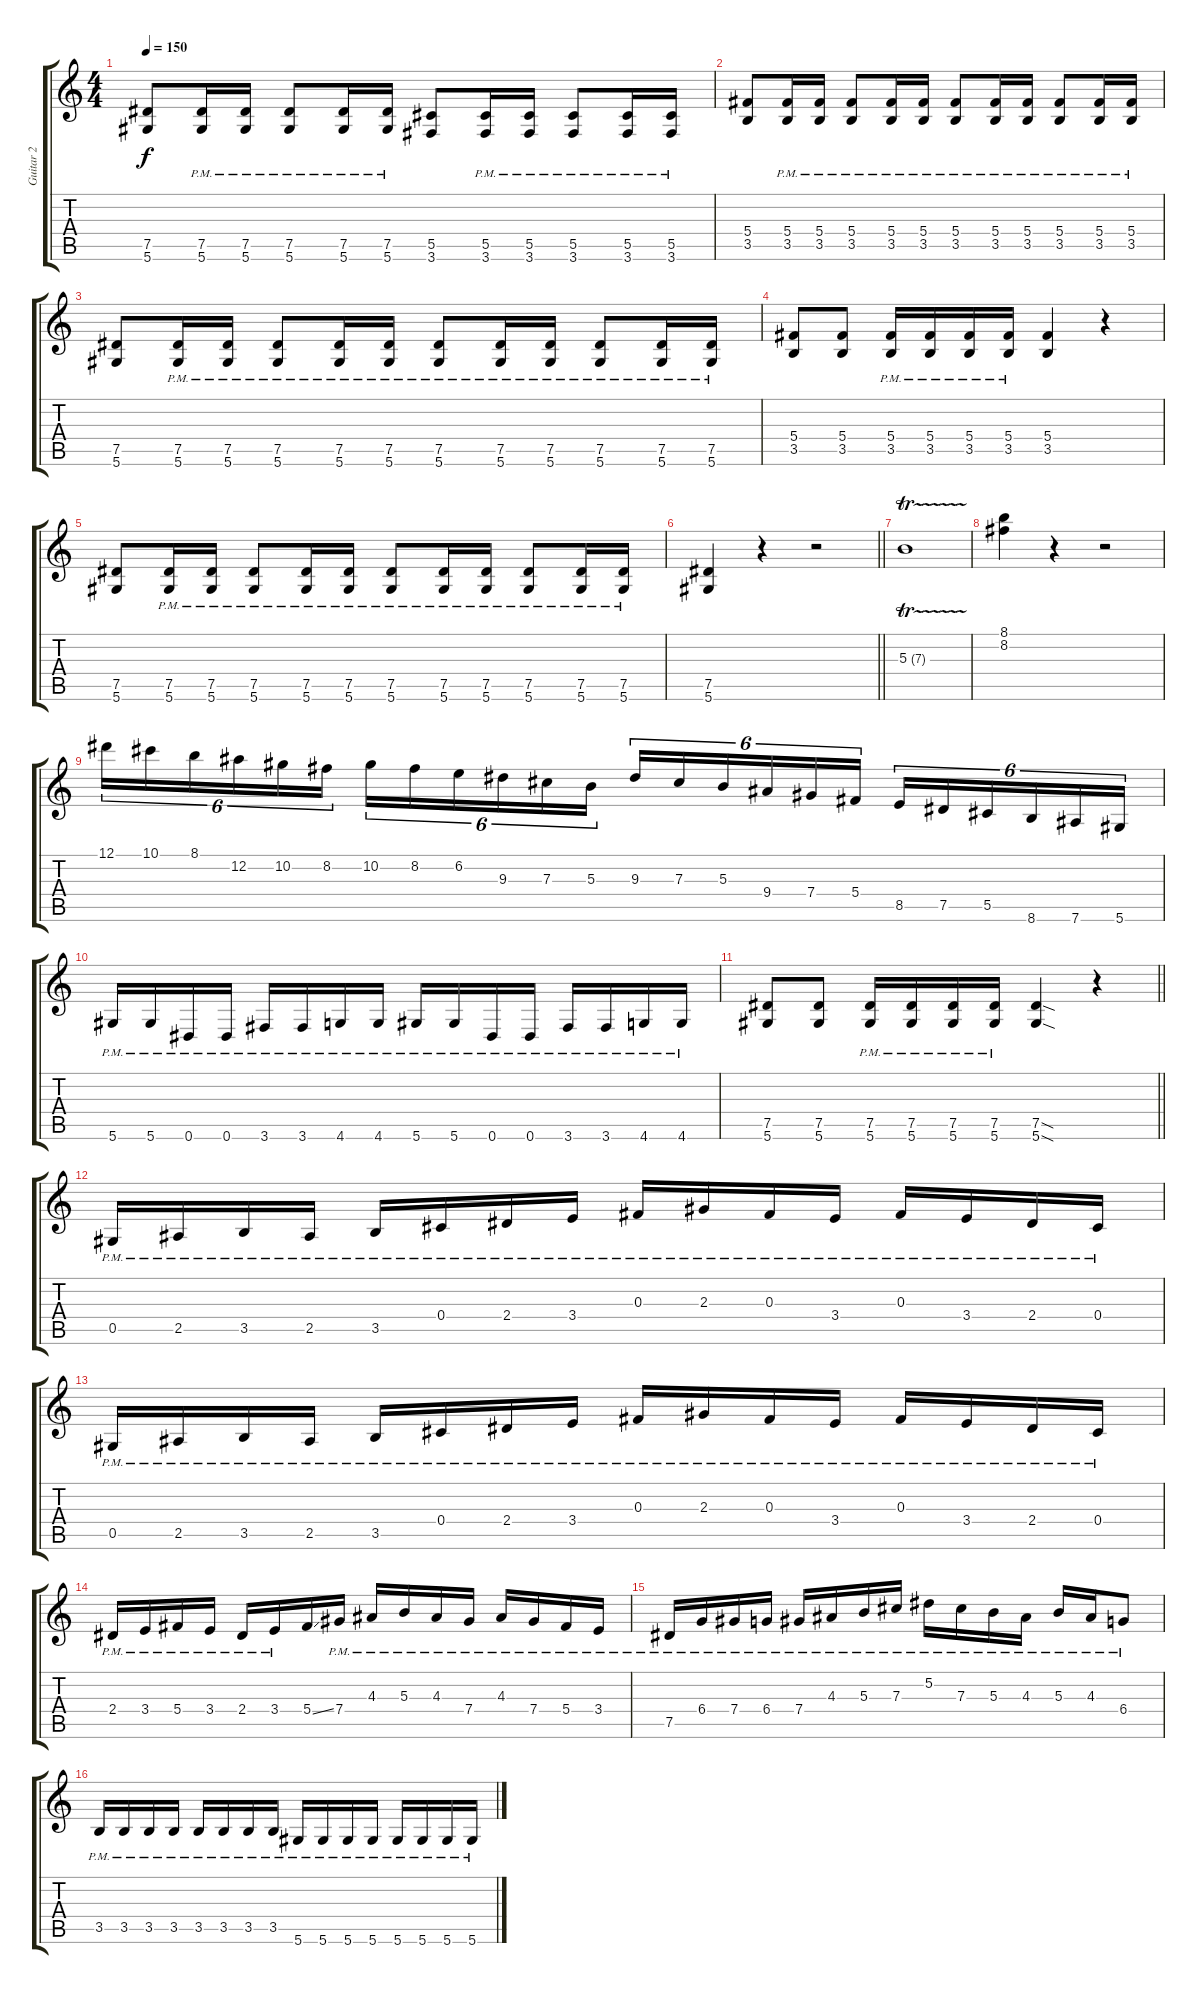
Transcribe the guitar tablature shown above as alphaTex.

\track ("Guitar 2" "Guitar 2") {instrument distortionguitar}
\staff {score tabs}
\tuning (Eb4 Bb3 Gb3 Db3 Ab2 Eb2) {hide}
\ts (4 4)
\tempo 150
\clef g2
\ks c
(7.5 5.6).8{dy f instrument distortionguitar} (7.5{pm} 5.6{pm}).16 (7.5{pm} 5.6{pm}).16 (7.5{pm} 5.6{pm}).8 (7.5{pm} 5.6{pm}).16 (7.5{pm} 5.6{pm}).16 (5.5 3.6).8 (5.5{pm} 3.6{pm}).16 (5.5{pm} 3.6{pm}).16 (5.5{pm} 3.6{pm}).8 (5.5{pm} 3.6{pm}).16 (5.5{pm} 3.6{pm}).16 |
(5.4 3.5).8 (5.4{pm} 3.5{pm}).16 (5.4{pm} 3.5{pm}).16 (5.4{pm} 3.5{pm}).8 (5.4{pm} 3.5{pm}).16 (5.4{pm} 3.5{pm}).16 (5.4{pm} 3.5{pm}).8 (5.4{pm} 3.5{pm}).16 (5.4{pm} 3.5{pm}).16 (5.4{pm} 3.5{pm}).8 (5.4{pm} 3.5{pm}).16 (5.4{pm} 3.5{pm}).16 |
(7.5 5.6).8 (7.5{pm} 5.6{pm}).16 (7.5{pm} 5.6{pm}).16 (7.5{pm} 5.6{pm}).8 (7.5{pm} 5.6{pm}).16 (7.5{pm} 5.6{pm}).16 (7.5{pm} 5.6{pm}).8 (7.5{pm} 5.6{pm}).16 (7.5{pm} 5.6{pm}).16 (7.5{pm} 5.6{pm}).8 (7.5{pm} 5.6{pm}).16 (7.5{pm} 5.6{pm}).16 |
(5.4 3.5).8 (5.4 3.5).8 (5.4{pm} 3.5{pm}).16 (5.4{pm} 3.5{pm}).16 (5.4{pm} 3.5{pm}).16 (5.4{pm} 3.5{pm}).16 (5.4 3.5).4 r.4 |
(7.5 5.6).8 (7.5{pm} 5.6{pm}).16 (7.5{pm} 5.6{pm}).16 (7.5{pm} 5.6{pm}).8 (7.5{pm} 5.6{pm}).16 (7.5{pm} 5.6{pm}).16 (7.5{pm} 5.6{pm}).8 (7.5{pm} 5.6{pm}).16 (7.5{pm} 5.6{pm}).16 (7.5{pm} 5.6{pm}).8 (7.5{pm} 5.6{pm}).16 (7.5{pm} 5.6{pm}).16 |
\barLineRight lightlight
(7.5 5.6).4 r.4 r.2 |
5.3{tr (7 32)}.1 |
(8.1 8.2).4 r.4 r.2 |
12.1.16{tu (6 4)} 10.1.16{tu (6 4)} 8.1.16{tu (6 4)} 12.2.16{tu (6 4)} 10.2.16{tu (6 4)} 8.2.16{tu (6 4)} 10.2.16{tu (6 4)} 8.2.16{tu (6 4)} 6.2.16{tu (6 4)} 9.3.16{tu (6 4)} 7.3.16{tu (6 4)} 5.3.16{tu (6 4)} 9.3.16{tu (6 4)} 7.3.16{tu (6 4)} 5.3.16{tu (6 4)} 9.4.16{tu (6 4)} 7.4.16{tu (6 4)} 5.4.16{tu (6 4)} 8.5.16{tu (6 4)} 7.5.16{tu (6 4)} 5.5.16{tu (6 4)} 8.6.16{tu (6 4)} 7.6.16{tu (6 4)} 5.6.16{tu (6 4)} |
5.6{pm}.16 5.6{pm}.16 0.6{pm}.16 0.6{pm}.16 3.6{pm}.16 3.6{pm}.16 4.6{pm}.16 4.6{pm}.16 5.6{pm}.16 5.6{pm}.16 0.6{pm}.16 0.6{pm}.16 3.6{pm}.16 3.6{pm}.16 4.6{pm}.16 4.6{pm}.16 |
\barLineRight lightlight
(7.5 5.6).8 (7.5 5.6).8 (7.5{pm} 5.6{pm}).16 (7.5{pm} 5.6{pm}).16 (7.5{pm} 5.6{pm}).16 (7.5{pm} 5.6{pm}).16 (7.5{sod} 5.6{sod}).4 r.4 |
0.5{pm}.16 2.5{pm}.16 3.5{pm}.16 2.5{pm}.16 3.5{pm}.16 0.4{pm}.16 2.4{pm}.16 3.4{pm}.16 0.3{pm}.16 2.3{pm}.16 0.3{pm}.16 3.4{pm}.16 0.3{pm}.16 3.4{pm}.16 2.4{pm}.16 0.4{pm}.16 |
0.5{pm}.16 2.5{pm}.16 3.5{pm}.16 2.5{pm}.16 3.5{pm}.16 0.4{pm}.16 2.4{pm}.16 3.4{pm}.16 0.3{pm}.16 2.3{pm}.16 0.3{pm}.16 3.4{pm}.16 0.3{pm}.16 3.4{pm}.16 2.4{pm}.16 0.4{pm}.16 |
2.4{pm}.16 3.4{pm}.16 5.4{pm}.16 3.4{pm}.16 2.4{pm}.16 3.4{pm}.16 5.4{ss}.16 7.4{pm}.16 4.3{pm}.16 5.3{pm}.16 4.3{pm}.16 7.4{pm}.16 4.3{pm}.16 7.4{pm}.16 5.4{pm}.16 3.4{pm}.16 |
7.5{pm}.16 6.4{pm}.16 7.4{pm}.16 6.4{pm}.16 7.4{pm}.16 4.3{pm}.16 5.3{pm}.16 7.3{pm}.16 5.2{pm}.16 7.3{pm}.16 5.3{pm}.16 4.3{pm}.16 5.3{pm}.16 4.3{pm}.16 6.4{pm}.8 |
3.5{pm}.16 3.5{pm}.16 3.5{pm}.16 3.5{pm}.16 3.5{pm}.16 3.5{pm}.16 3.5{pm}.16 3.5{pm}.16 5.6{pm}.16 5.6{pm}.16 5.6{pm}.16 5.6{pm}.16 5.6{pm}.16 5.6{pm}.16 5.6{pm}.16 5.6{pm}.16
